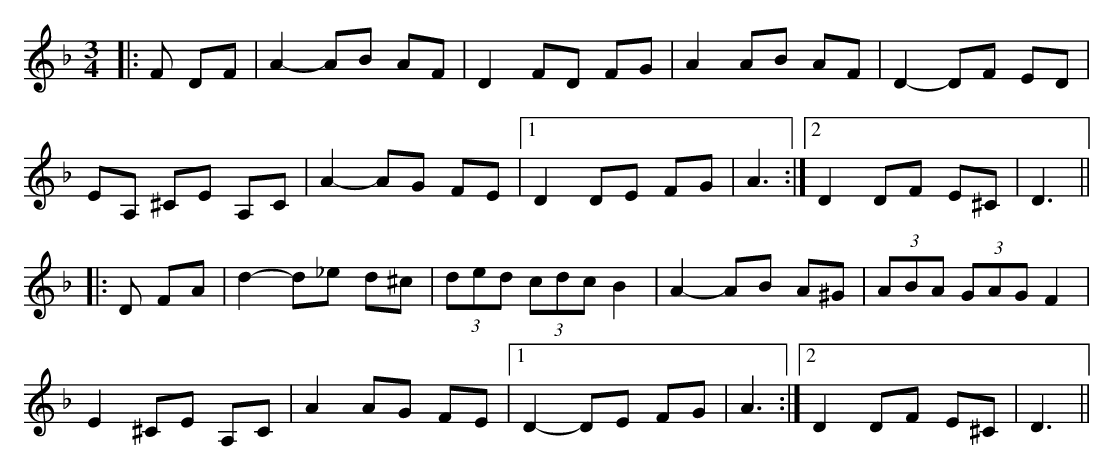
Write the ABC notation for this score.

X:1
M:3/4
K:Dmin
|:F DF|A2- AB AF|D2 FD FG|A2 AB AF|D2- DF ED|
EA, ^CE A,C|A2- AG FE|1 D2 DE FG|A3:|2 D2 DF E^C|D3||
|:D FA|d2- d_e d^c|(3ded (3cdc B2|A2- AB A^G|(3ABA (3GAG F2|
E2 ^CE A,C|A2 AG FE|1 D2- DE FG|A3:|2 D2 DF E^C|D3||
